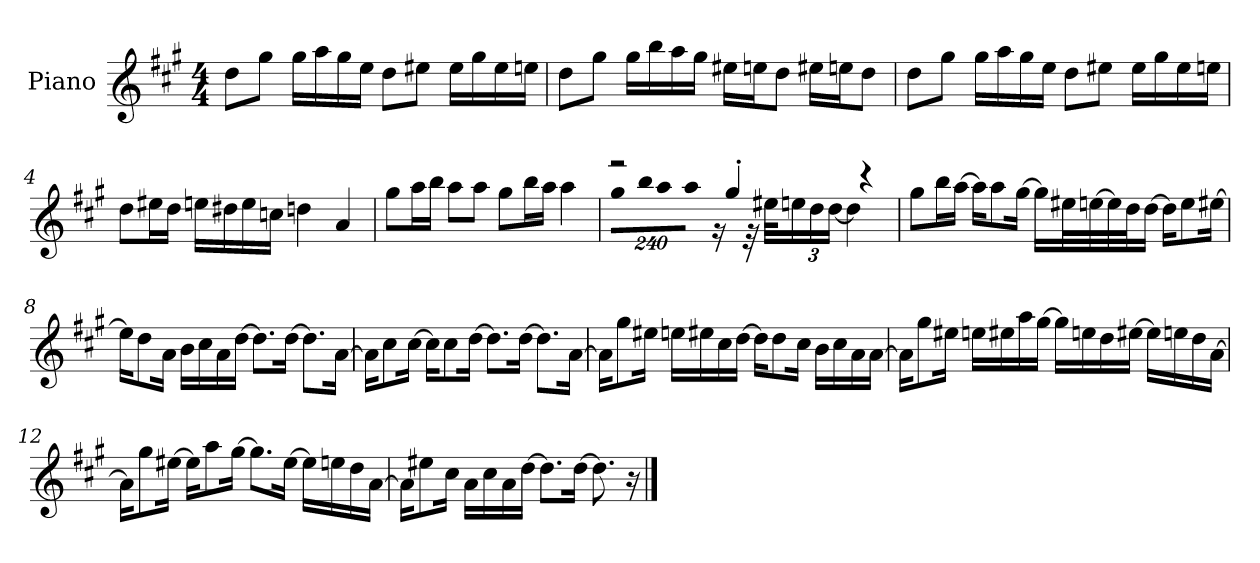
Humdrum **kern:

**kern
*part1
*staff1
*I"Piano
*I'P-no
*clefG2
*k[f#c#g#]
*M4/4
*MM90
=1
8dd\L
8gg#\J
16gg#\LL
16aa\
16gg#\
16ee\JJ
8dd\L
8ee#X\J
16ee#\LL
16gg#\
16ee#\
16een\JJ
=2
8dd\L
8gg#\J
16gg#\LL
16bb\
16aa\
16gg#\JJ
16ee#X\LL
16een\J
8dd\J
16ee#X\LL
16een\J
8dd\J
!!LO:LB:g=z
=3
8dd\L
8gg#\J
16gg#\LL
16aa\
16gg#\
16ee\JJ
8dd\L
8ee#X\J
16ee#\LL
16gg#\
16ee#\
16een\JJ
=4
8dd\L
16ee#X\L
16dd\JJ
16een\LL
16dd#X\
16ee\
16ccn\JJ
4ddn\
4a/
=5
8gg#\L
16aa\L
16bb\JJ
8aa\L
8aa\J
8gg#\L
16bb\L
16aa\JJ
4aa\
!!LO:LB:g=z
=6
*^
*	*Xbrackettup
!	!LO:N:vis=8
2r	960%137gg#\L
!	!LO:N:vis=16
.	1920%137bb\K
!	!LO:N:vis=8
.	960%137aa\
!	!LO:N:vis=8
.	960%137aa\J
.	16r
4gg#'/	.
.	32r
.	32ee#X\KLL
.	24een\
.	24dd\
.	[24dd\JJ
.	4dd\]
4r	.
.	1920ryy
*v	*v
=7
8gg#\L
16bb\L
[16aa\JJ
16aa\KL]
8aa\
[16gg#\Jk
16gg#\LL]
32ee#X\L
[32een\
32ee\]
32dd\J
[16dd\JJ
16dd\KL]
8ee\
[16ee#X\Jk
=8
16ee#\KL]
8dd\
16a\Jk
16b\LL
16cc#\
16a\
[16dd\JJ
8.dd\L]
[16dd\Jk
8.dd\L]
[16a\Jk
!!LO:LB:g=z
=9
16a\KL]
8cc#\
[16cc#\Jk
16cc#\KL]
8cc#\
[16dd\Jk
8.dd\L]
[16dd\Jk
8.dd\L]
[16a\Jk
=10
16a\KL]
8gg#\
16ee#X\Jk
16een\LL
16ee#X\
16cc#\
[16dd\JJ
16dd\KL]
8dd\
16cc#\Jk
16b\LL
16cc#\
16a\
[16a\JJ
!!LO:LB:g=z
=11
16a\KL]
8gg#\
16ee#X\Jk
16een\LL
16ee#X\
16aa\
[16gg#\JJ
16gg#\LL]
16een\
16dd\
[16ee#X\JJ
16ee#\LL]
16een\
16dd\
[16a\JJ
=12
16a\KL]
8gg#\
[16ee#X\Jk
16ee#\KL]
8aa\
[16gg#\Jk
8.gg#\L]
[16ee#\Jk
16ee#\LL]
16een\
16dd\
[16a\JJ
!!LO:LB:g=z
=13
16a\KL]
8ee#X\
16cc#\Jk
16a\LL
16cc#\
16a\
[16dd\JJ
8.dd\L]
[16dd\Jk
8.dd\]
16r
==
*-
